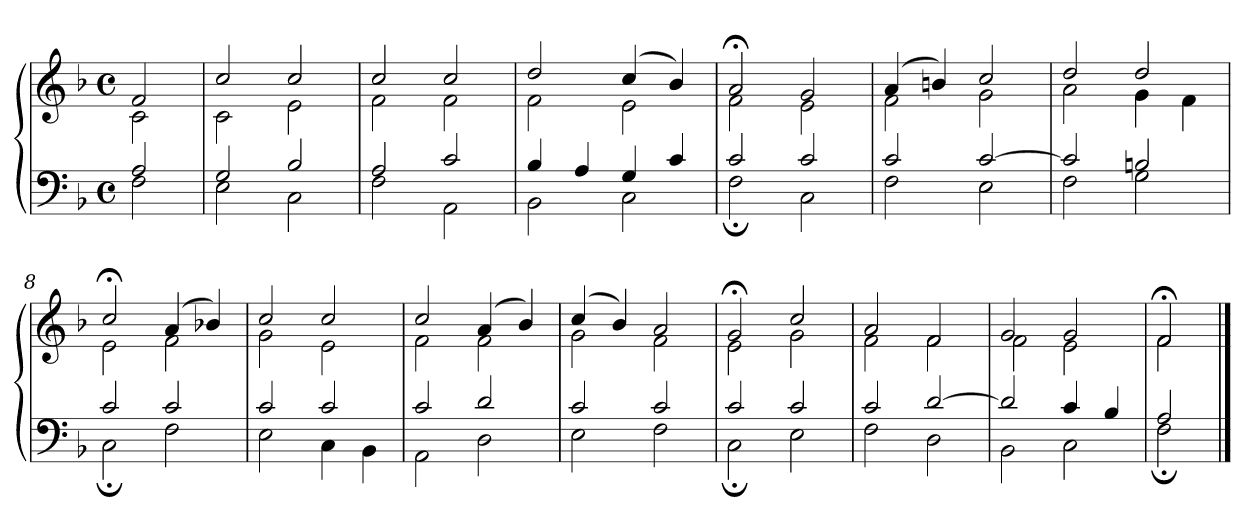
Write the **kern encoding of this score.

**kern	**kern
*part1	*part1
*staff2	*staff1
*clefF4	*clefG2
*k[b-]	*k[b-]
*M4/4	*M4/4
*met(c)	*met(c)
=1	=1
*^	*^
2A	2F	2f	2c
=2	=2	=2	=2
2G	2E	2cc	2c
2B-	2C	2cc	2e
=3	=3	=3	=3
2A	2F	2cc	2f
2c	2AA	2cc	2f
=4	=4	=4	=4
4B-	2BB-	2dd	2f
4A	.	.	.
4G	2C	(4cc	2e
4c	.	4b-)	.
=5	=5	=5	=5
2c	2F;	2a;<	2f
2c	2C	2g	2e
=6	=6	=6	=6
2c	2F	(4a	2f
.	.	4bn)	.
[2c	2E	2cc	2g
=7	=7	=7	=7
2c]	2F	2dd	2a
2Bn	2G	2dd	4g
.	.	.	4f
=8	=8	=8	=8
2c	2C;	2cc;<	2e
2c	2F	(4a	2f
.	.	4b-X)	.
!!LO:LB:g=z	!!
=9	=9	=9	=9
2c	2E	2cc	2g
2c	4C	2cc	2e
.	4BB-	.	.
=10	=10	=10	=10
2c	2AA	2cc	2f
2d	2D	(4a	2f
.	.	4b-)	.
=11	=11	=11	=11
2c	2E	(4cc	2g
.	.	4b-)	.
2c	2F	2a	2f
=12	=12	=12	=12
2c	2C;	2g;<	2e
2c	2E	2cc	2g
=13	=13	=13	=13
2c	2F	2a	2f
[2d	2D	2f	2f
=14	=14	=14	=14
2d]	2BB-	2g	2f
4c	2C	2g	2e
4B-	.	.	.
=15	=15	=15	=15
2A	2F;	2f;<	2f
*v	*v	*	*
*	*v	*v
==	==
*-	*-
